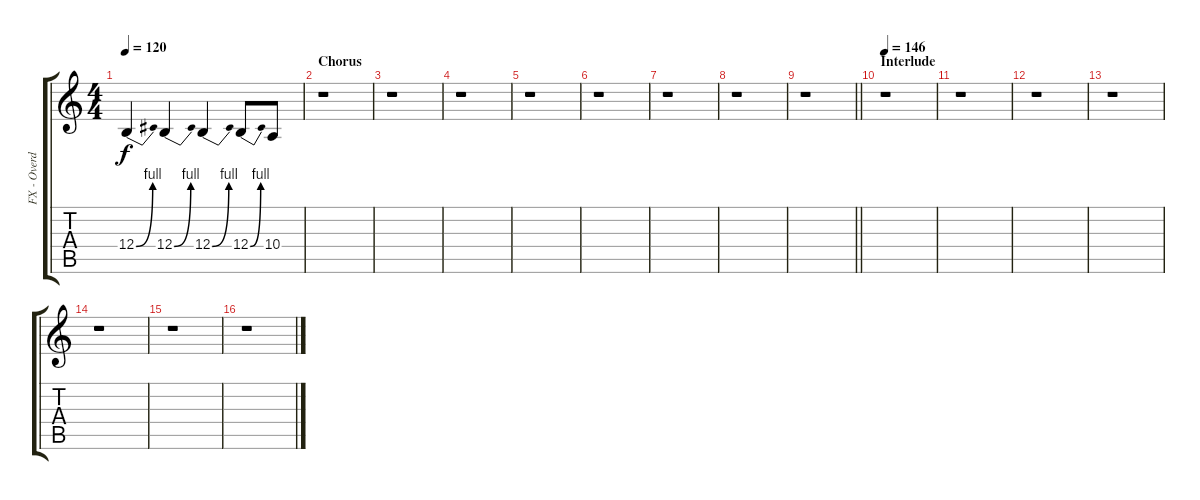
\track ("FX - Overdub" "FX - Overd") {instrument fx7echoes}
\staff {score tabs}
\tuning (Db4 Ab3 E3 B2 Gb2 Db2) {hide}
\ts (4 4)
\tempo 120
\clef g2
\ks c
12.4{be (bend 0 0 60 4)}.4{dy f} 12.4{be (bend 0 0 60 4)}.4 12.4{be (bend 0 0 60 4)}.4 12.4{be (bend 0 0 60 4)}.8 10.4.8 |
\section ("" "Chorus")
r.1 |
r.1 |
r.1 |
r.1 |
r.1 |
r.1 |
r.1 |
\barLineRight lightlight
r.1 |
\section ("" "Interlude")
\tempo 146
r.1 |
r.1 |
r.1 |
r.1 |
r.1 |
r.1 |
r.1
